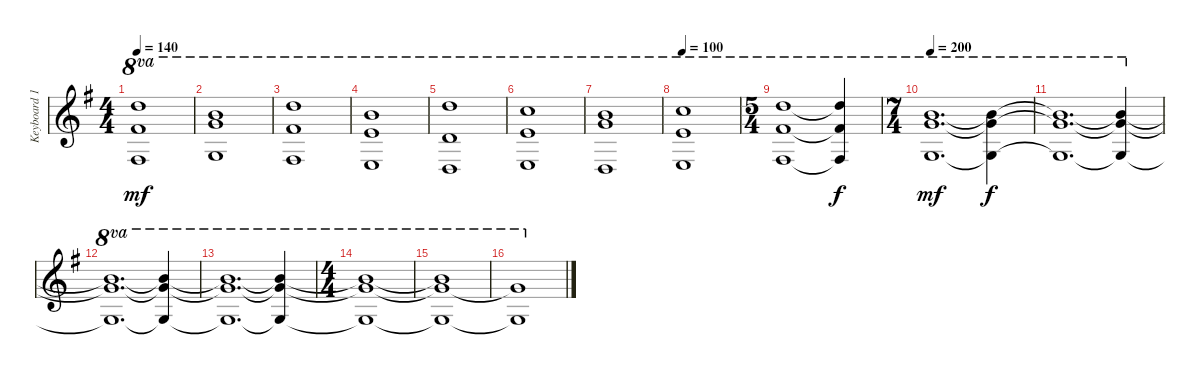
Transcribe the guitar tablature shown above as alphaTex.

\track ("Keyboard 1" "Keyboard 1") {instrument stringensemble1}
\staff {score}
\tuning (E4 B3 G3 D3 A2 E2) {hide}
\ts (4 4)
\tempo 140
\clef g2
\ks g
(22.1 19.2 11.3).1{ot 8va dy mf} |
(19.1 20.2 12.3).1{ot 8va} |
(22.1 19.2 11.3).1{ot 8va} |
(19.1 17.2 9.3).1{ot 8va} |
(22.1 15.2 7.3).1{ot 8va} |
(20.1 17.2 9.3).1{ot 8va} |
(19.1 20.2 7.3).1{ot 8va} |
\tempo 100
(20.1 17.2 9.3).1{ot 8va} |
\ts (5 4)
(22.1 19.2 11.3).1{ot 8va} (22.1{t} 19.2{t} 11.3{t}).4{ot 8va dy f} |
\ts (7 4)
\tempo 200
(19.1 20.2 12.3).1{d ot 8va dy mf} (19.1{t} 20.2{t} 12.3{t}).4{ot 8va dy f beam Down} |
(19.1{t} 20.2{t} 12.3{t}).1{d ot 8va} (19.1{t} 20.2{t} 12.3{t}).4{ot 8va} |
(19.1{t} 20.2{t} 12.3{t}).1{d ot 8va} (19.1{t} 20.2{t} 12.3{t}).4{ot 8va} |
(19.1{t} 20.2{t} 12.3{t}).1{d ot 8va} (19.1{t} 20.2{t} 12.3{t}).4{ot 8va} |
\ts (4 4)
(19.1{t} 20.2{t} 12.3{t}).1{ot 8va} |
(19.1{t} 20.2{t} 12.3{t}).1{ot 8va} |
(20.2{t} 12.3{t}).1{ot 8va}
